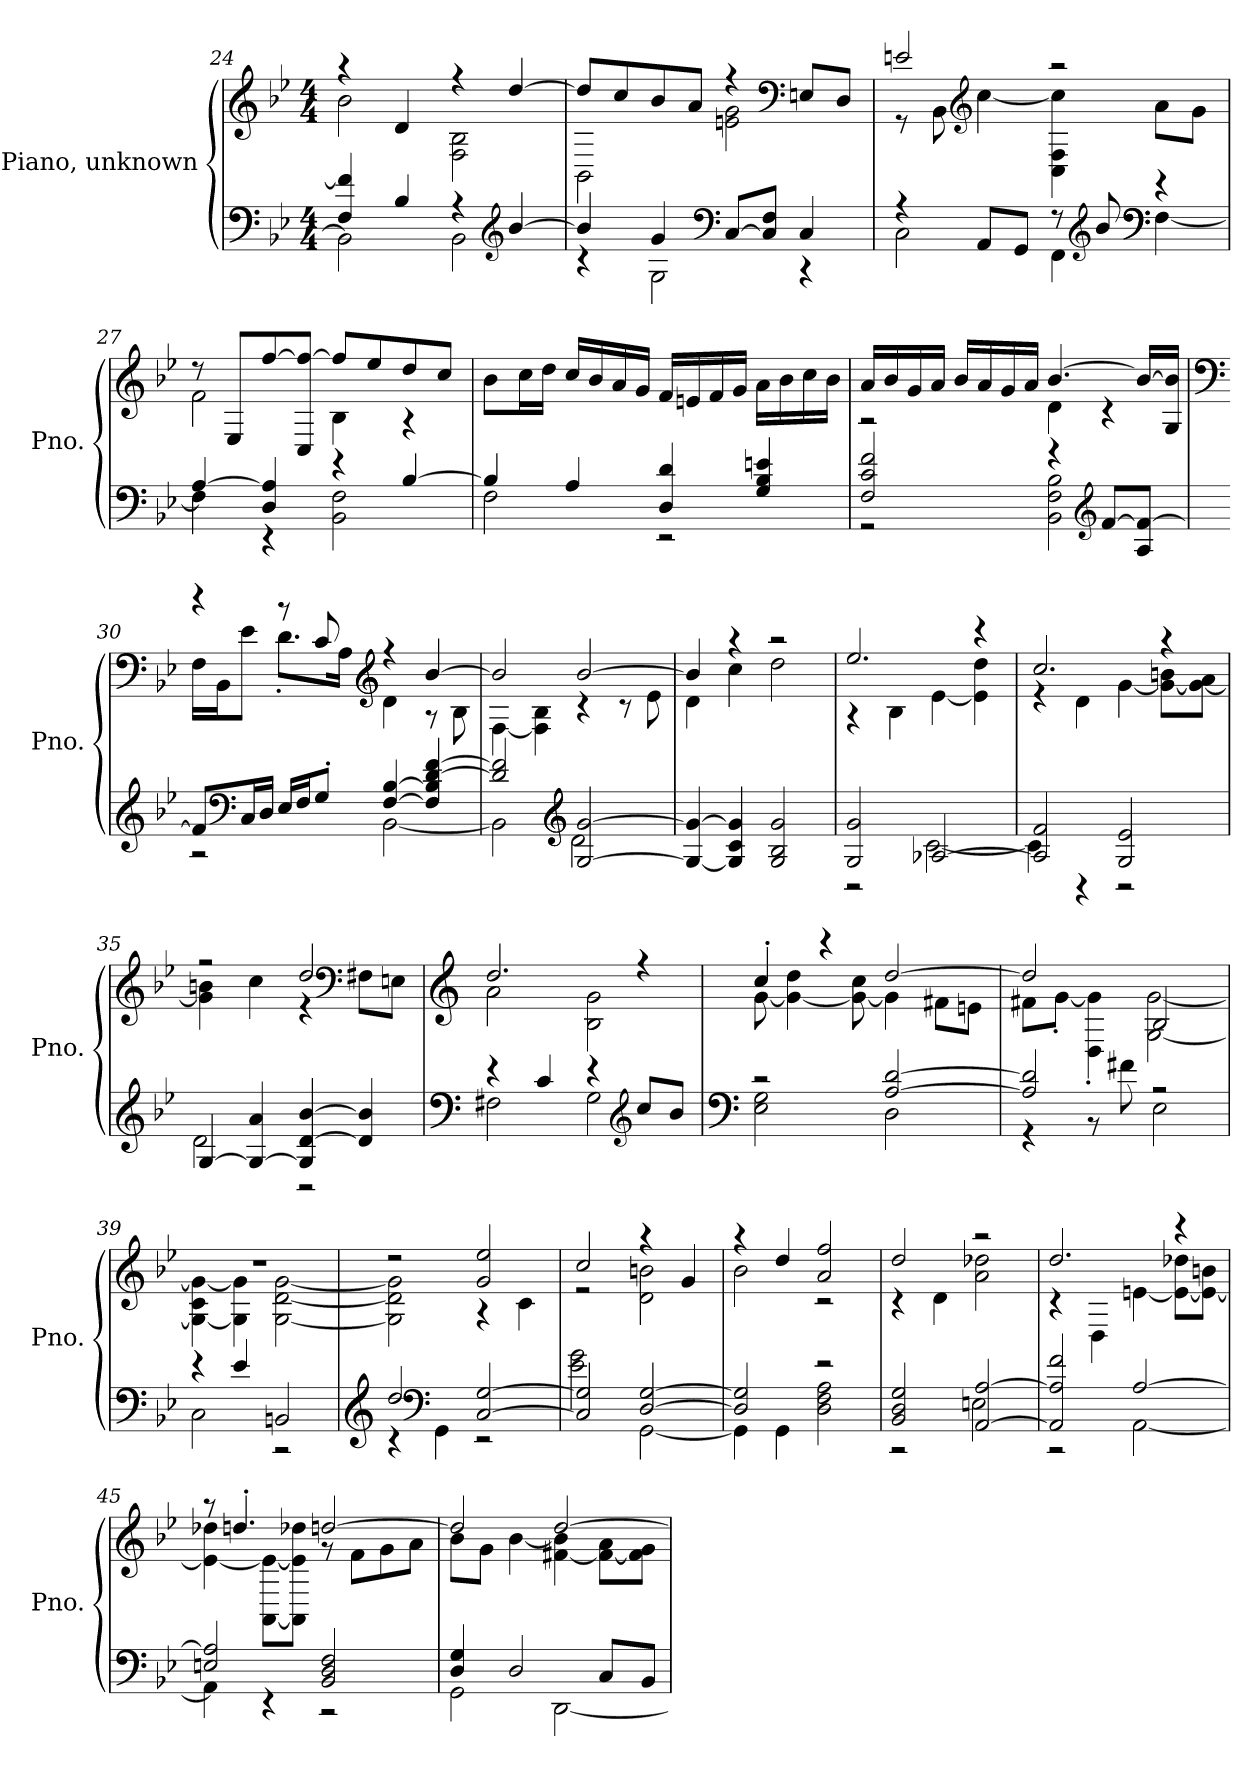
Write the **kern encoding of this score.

**kern	**kern
*part1	*part1
*staff2	*staff1
*I"Piano, unknown	*
*I'Pno.	*
*clefF4	*clefG2
*k[b-e-]	*k[b-e-]
*M4/4	*M4/4
=24	=24
*^	*^
4F/ 4f/]	2BB-\]	4r	2b-\
4B-/	.	4d/	.
4r	2BB-\	4r	2F\ 2B-\
*clefG2	*	*	*
[4b-/	.	[4dd/	.
=25	=25	=25	=25
4b-/]	4r	8dd/L]	2BB-\
.	.	8cc/	.
4g/	2G\	8b-/	.
.	.	8a/J	.
*clefF4	*	*	*
[8C/L	.	4r	2en\ 2g\
8C/] 8F/J	.	.	.
*	*	*clefF4	*
4C/	4r	8En/L	.
.	.	8D/J	.
!!LO:PB:g=z	!!
=26	=26	=26	=26
4r	2C\	2en/	8r
.	.	.	8BB-\
*	*	*clefG2	*
8AA/L	.	.	[4cc\
8GG/J	.	.	.
8r	4FF\	2r	4C\ 4F\ 4cc\]
*clefG2	*	*	*
8b-/	.	.	.
*clefF4	*	*	*
4r	[4F\	.	8a\L
.	.	.	8g\J
=27	=27	=27	=27
[4A/	4F\]	8r	2f\
.	.	8E-/L	.
4D/ 4A/]	4r	[8ff/	.
.	.	8C/ 8ff/_J	.
4r	2BB-\ 2F\	8ff/L]	4B-\
.	.	8ee-/	.
[4B-/	.	8dd/	4r
.	.	8cc/J	.
*	*	*v	*v
=28	=28	=28
4B-/]	2F\	8b-\L
.	.	16cc\L
.	.	16dd\JJ
4A/	.	16cc/LL
.	.	16b-/
.	.	16a/
.	.	16g/JJ
4D/ 4d/	2r	16f/LL
.	.	16en/
.	.	16f/
.	.	16g/JJ
4G/ 4B-/ 4en/	.	16a\LL
.	.	16b-\
.	.	16cc\
.	.	16b-\JJ
!!LO:LB:g=z
=29	=29	=29
*	*	*^
2F/ 2c/ 2f/	2r	16a/LL	2r
.	.	16b-/	.
.	.	16g/	.
.	.	16a/JJ	.
.	.	16b-/LL	.
.	.	16a/	.
.	.	16g/	.
.	.	16a/JJ	.
4r	2BB-\ 2F\ 2B-\	[4.b-/	4d\
*clefG2	*	*	*
[8f/L	.	.	4r
8A/ 8f/_J	.	16b-/LL_	.
.	.	16G/ 16b-/]JJ	.
=30	=30	=30	=30
*	*	*clefF4	*
8f/L]	2r	4r	16F\LL
.	.	.	16BB-\J
*clefF4	*	*	*
16C/L	.	.	8e-\J
16D/JJ	.	.	.
16E-/LL	.	8r	8.d'\L
16F/J	.	.	.
8G'/J	.	8c/	.
.	.	.	16A\Jk
*	*	*clefG2	*
[4F/ [4B-/	[2BB-\	4r	4d\
4F/] 4B-/] [4d/ [4f/	.	[4b-/	8r
.	.	.	8B-\
=31	=31	=31	=31
2d/] 2f/]	2BB-\]	2b-/]	[4F\
.	.	.	4F\] 4B-\
*clefG2	*	*	*
[2G/ [2g/	2d\	[2b-/	4r
.	.	.	8r
.	.	.	8e-\
*v	*v	*	*
=32	=32	=32
4G/_ 4g/_	4b-/]	4d\
4G/] 4c/ 4g/]	4r	4cc\
2G/ 2B-/ 2g/	2r	2dd\
!!LO:LB:g=z	!!
=33	=33	=33
*^	*	*
2G/ 2g/	2r	2.ee-/	4r
.	.	.	4B-\
[2A-X/	[2c\	.	[4e-\
.	.	4r	4e-\] 4dd\
=34	=34	=34	=34
2A-/] 2f/	4c\]	2.cc/	4r
.	4r	.	4d\
2G/ 2e-/	2r	.	[4g\
.	.	4r	8g\_ 8bn\L
.	.	.	8g\_ 8a\J
=35	=35	=35	=35
[4G/	2d\	2r	4g\] 4bn\
4G/_ 4a/	.	.	4cc\
4G/] [4d/ [4b-/	2r	2dd/	4r
*	*	*clefF4	*
4d/] 4b-/]	.	.	8F#X\L
.	.	.	8En\J
=36	=36	=36	=36
*clefF4	*	*clefG2	*
4r	2F#X\	2.dd/	2a\
4c/	.	.	.
4r	2G\	.	2B-\ 2g\
*clefG2	*	*	*
8cc/L	.	4r	.
8b-/J	.	.	.
!!LO:LB:g=z	!!
=37	=37	=37	=37
*clefF4	*	*	*
2r	2E-\ 2G\	4cc'/	[8g\
.	.	.	4g\_ 4dd\
.	.	4r	.
.	.	.	8g\_ 8cc\
[2A/ [2d/	2D\	[2dd/	4g\]
.	.	.	8f#X\L
.	.	.	8en\J
=38	=38	=38	=38
2A/] 2d/]	4r	2dd/]	8f#X\L
.	.	.	[8g'\J
.	8r	.	4D\' 4g\]'
.	8f#X\	.	.
2r	2E-\	2B-/	[2G\ [2g\
=39	=39	=39	=39
4r	2C\	1r	4G\_ 4c\ 4g\_
4e-/	.	.	4G\] 4g\]
2BBn/	2r	.	[2G\ [2d\ [2g\
=40	=40	=40	=40
*clefG2	*	*	*
2dd/	4r	2r	2G\] 2d\] 2g\]
*clefF4	*	*	*
.	4GG\	.	.
[2C/ [2G/	2r	2g/ 2ee-/	4r
.	.	.	4c\
=41	=41	=41	=41
2C/] 2G/]	2e-\ 2g\	2cc/	2r
[2D/ [2G/	[2GG\	4r	2d\ 2bn\
.	.	4g/	.
=42	=42	=42	=42
2D/] 2G/]	4GG\]	4r	2b-\
.	4GG\	4dd/	.
2r	2D\ 2F\ 2A\	2a/ 2ff/	2r
!!LO:LB:g=z	!!
=43	=43	=43	=43
2BB-/ 2D/ 2G/	2r	2dd/	4r
.	.	.	4d\
[2AA/ [2A/	2En\	2r	2a\ 2dd-X\
=44	=44	=44	=44
2AA/] 2A/] 2f/	2r	2.dd/	4r
.	.	.	4D\
[2A/	[2AA\	.	[4en\
.	.	4r	8e\_ 8dd-X\L
.	.	.	8e\_ 8bn\J
=45	=45	=45	=45
2En/ 2A/]	4AA\]	8r	4e\_ 4dd-X\
.	.	4.ddn'/	.
.	4r	.	[8AA\ 8e\_L
.	.	.	8AA\] 8e\] 8dd-X\J
2BB-/ 2D/ 2F/	2r	[2ddn/	8r
.	.	.	8f\L
.	.	.	8g\
.	.	.	8a\J
=46	=46	=46	=46
4D/ 4G/	2GG\	2dd/]	8b-\L
.	.	.	8g\J
2D/	.	.	[4b-\
.	[2DD\	[2dd/	[4f#X\ 4b-\]
8C/L	.	.	8f#\_ 8a\L
8BB-/J	.	.	8f#\] 8g\J
*v	*v	*	*
*	*v	*v
=	=
*-	*-
